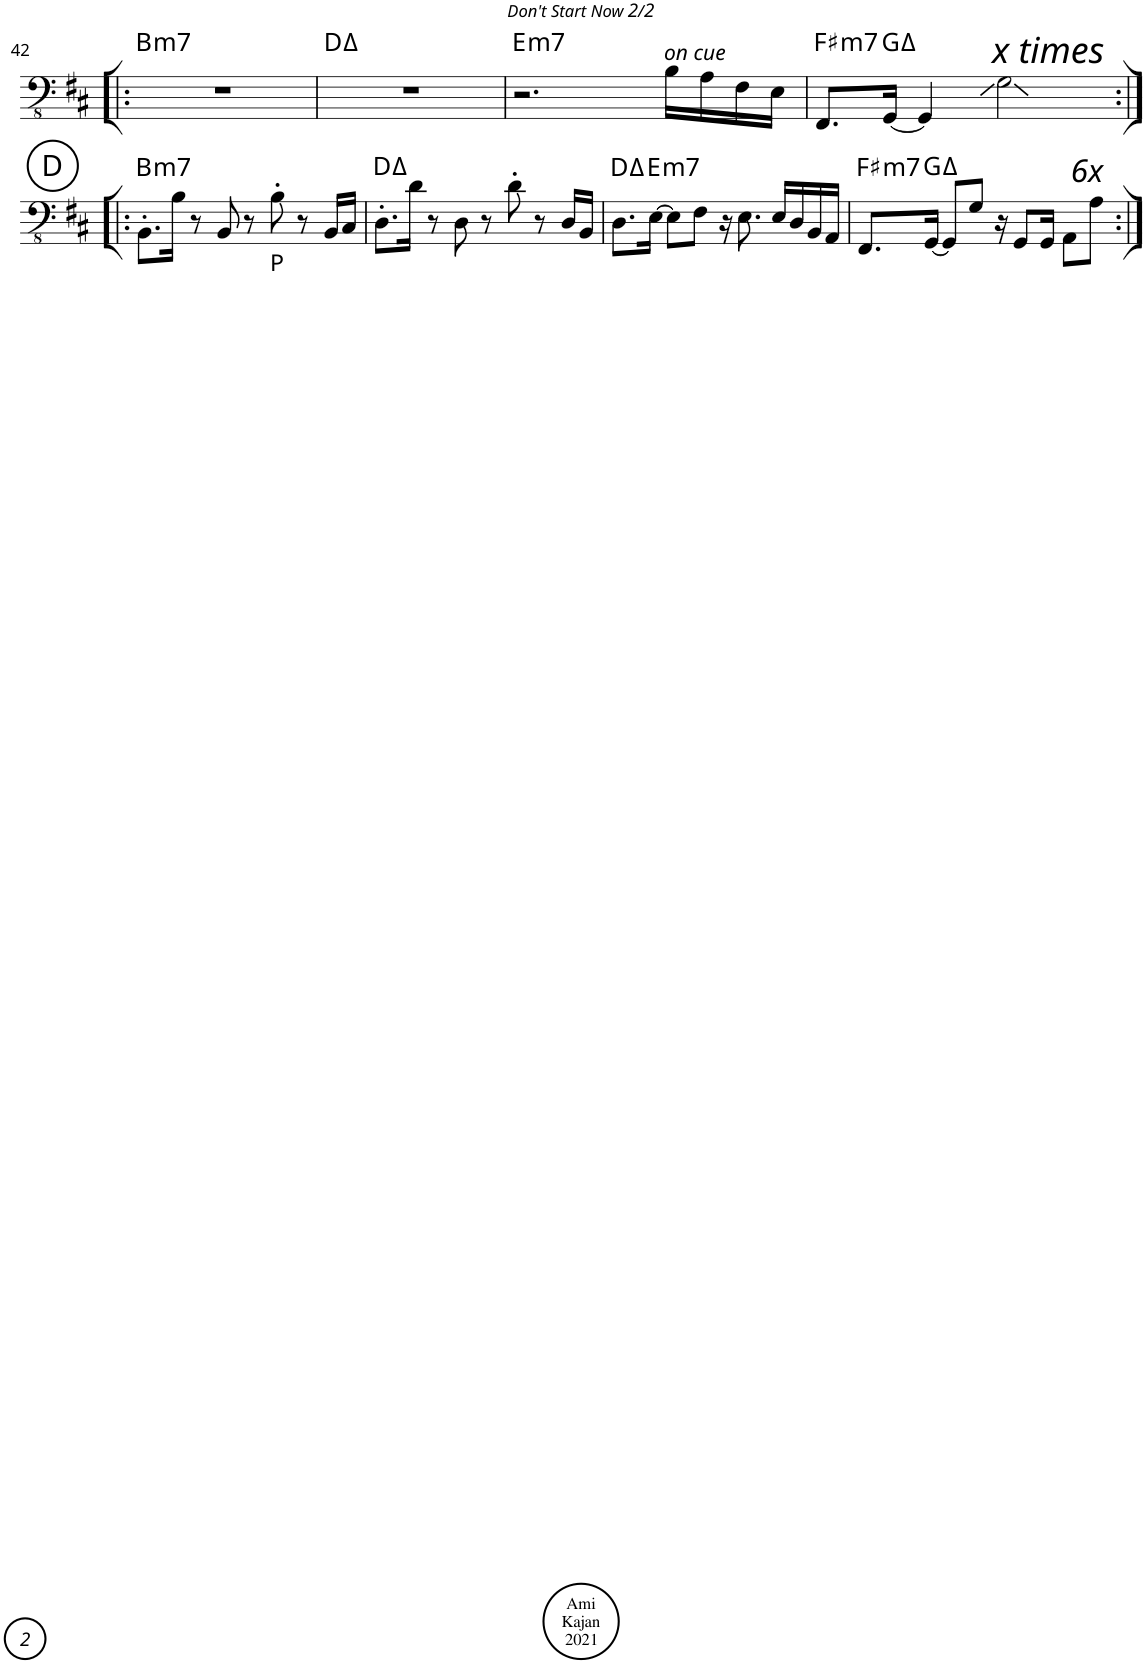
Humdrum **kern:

**kern	**text	**harte
*part1	*part1	*part1
*staff1	*staff1	*
*I"Acoustic Bass	*	*
*I'Bass	*	*
!!LO:PB:g=z
*clefFv4	*	*
*k[f#c#]	*	*
*M4/4	*	*
*met(c)	*	*
=42!|:	=42!|:	=42!|:
!	!	!LO:H:kt=m7
1r	.	B:min7
=43	=43	=43
1r	.	D:maj
=44	=44	=44
!	!	!LO:H:kt=m7
2.r	.	E:min7
!LO:TX:a:i:t=on cue	!	!
16BB\LL	.	.
16AA\	.	.
16FF#\	.	.
16EE\JJ	.	.
=45	=45	=45
!LO:TX:a:i:t=x times	!	!LO:H:kt=m7
8.FFF#/L	.	F#:min7
[16GGG/Jk	.	G:maj
4GGG/]	.	.
2GG\	.	.
!!LO:LB:g=z
!!LO:REH:place=s1:a:cj:enc=circle:fs=14:t=D
=46:|!|:	=46:|!|:	=46:|!|:
!	!	!LO:H:kt=m7
8.BBB'\L	.	B:min7
16BB\Jk	.	.
8r	.	.
8BBB/	.	.
8r	.	.
!	!LO:LY:b	!
8BB'\	P	.
8r	.	.
16BBB/LL	.	.
16CC#/JJ	.	.
=47	=47	=47
8.DD'\L	.	D:maj
16D\Jk	.	.
8r	.	.
8DD\	.	.
8r	.	.
8D'\	.	.
8r	.	.
16DD/LL	.	.
16BBB/JJ	.	.
=48	=48	=48
8.DD\L	.	D:maj
!	!	!LO:H:kt=m7
[16EE\Jk	.	E:min7
8EE\L]	.	.
8FF#\J	.	.
16r	.	.
8.EE\	.	.
16EE/LL	.	.
16DD/	.	.
16BBB/	.	.
16AAA/JJ	.	.
=49	=49	=49
!	!	!LO:H:kt=m7
8.FFF#/L	.	F#:min7
[16GGG/Jk	.	G:maj
8GGG/L]	.	.
8GG/J	.	.
16r	.	.
8GGG/L	.	.
16GGG/Jk	.	.
8AAA\L	.	.
!LO:TX:a:i:t=6x	!	!
8AA\J	.	.
=:|!	=:|!	=:|!
*-	*-	*-
